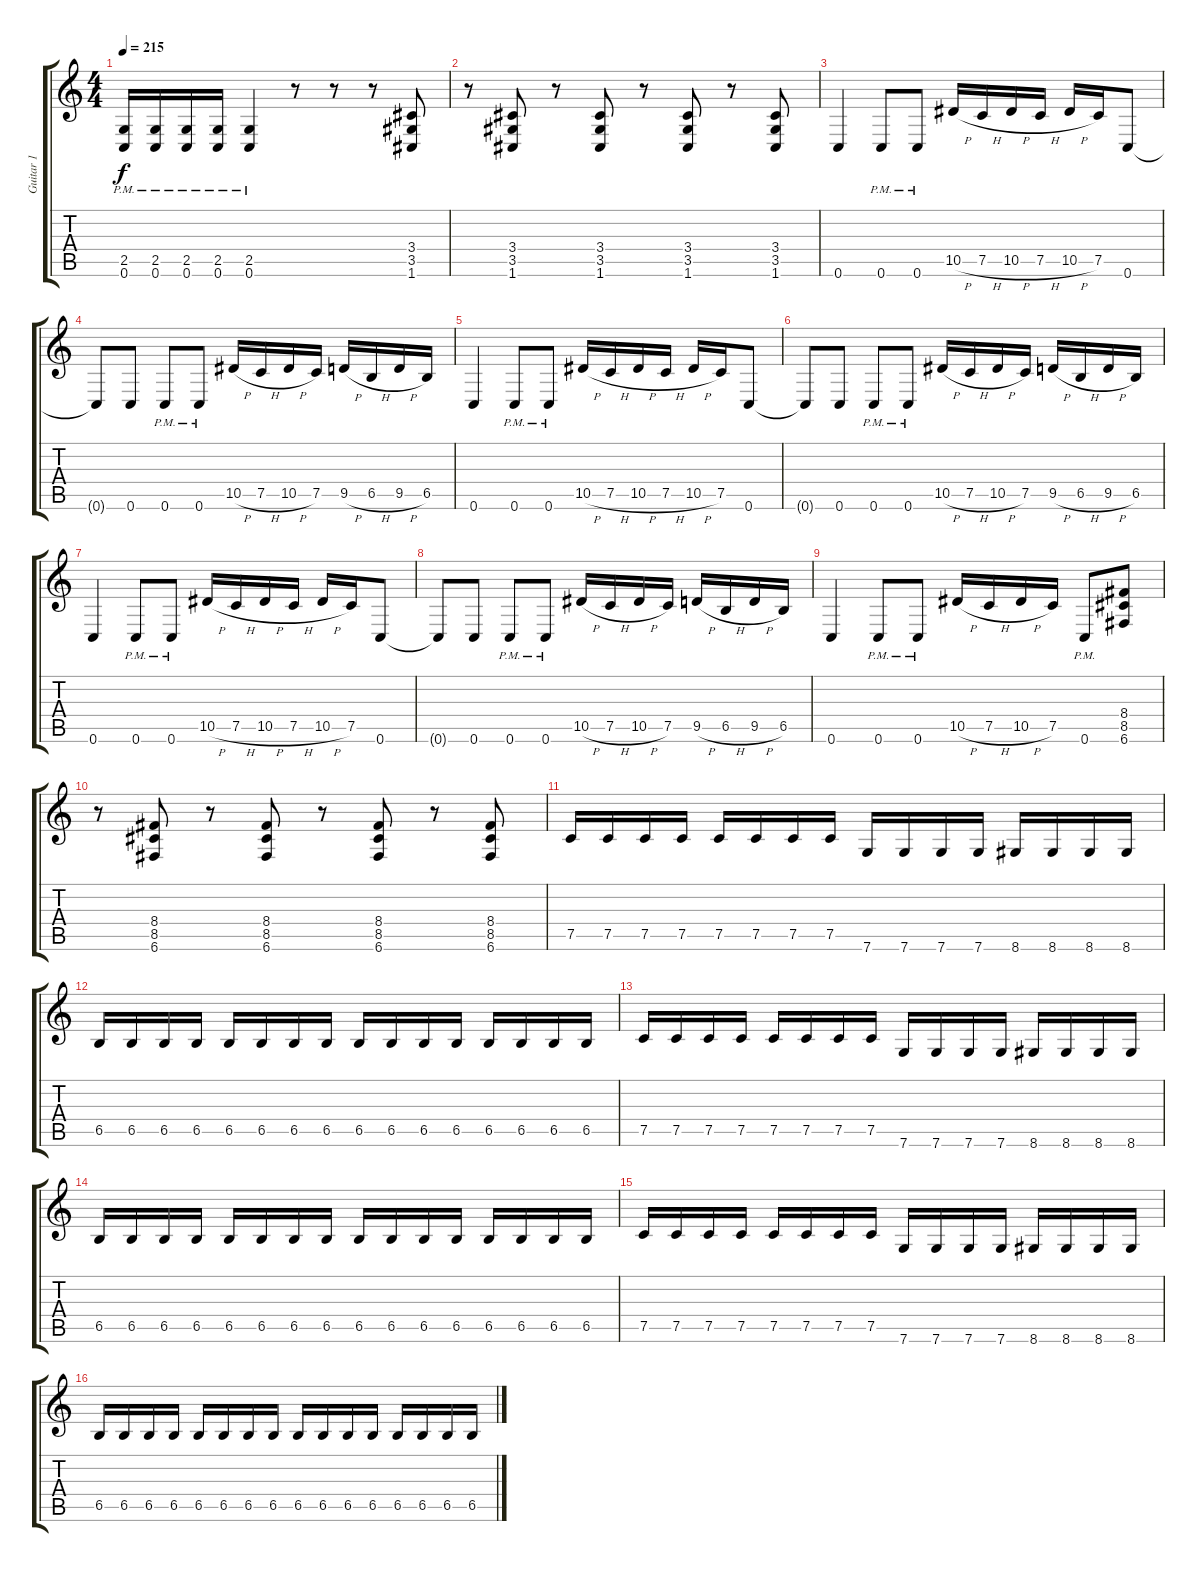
\track ("Guitar 1" "Guitar 1") {instrument distortionguitar}
\staff {score tabs}
\tuning (C4 G3 Eb3 Bb2 F2 C2) {hide}
\ts (4 4)
\tempo 215
\clef g2
\ks c
(2.5{pm} 0.6{pm}).16{dy f} (2.5{pm} 0.6{pm}).16 (2.5{pm} 0.6{pm}).16 (2.5{pm} 0.6{pm}).16 (2.5{pm} 0.6{pm}).4 r.8 r.8 r.8 (3.4 3.5 1.6).8 |
r.8 (3.4 3.5 1.6).8 r.8 (3.4 3.5 1.6).8 r.8 (3.4 3.5 1.6).8 r.8 (3.4 3.5 1.6).8 |
0.6.4 0.6{pm}.8 0.6{pm}.8 10.5{h}.16 7.5{h}.16 10.5{h}.16 7.5{h}.16 10.5{h}.16 7.5.16 0.6.8 |
0.6{t}.8 0.6.8 0.6{pm}.8 0.6{pm}.8 10.5{h}.16 7.5{h}.16 10.5{h}.16 7.5.16 9.5{h}.16 6.5{h}.16 9.5{h}.16 6.5.16 |
0.6.4 0.6{pm}.8 0.6{pm}.8 10.5{h}.16 7.5{h}.16 10.5{h}.16 7.5{h}.16 10.5{h}.16 7.5.16 0.6.8 |
0.6{t}.8 0.6.8 0.6{pm}.8 0.6{pm}.8 10.5{h}.16 7.5{h}.16 10.5{h}.16 7.5.16 9.5{h}.16 6.5{h}.16 9.5{h}.16 6.5.16 |
0.6.4 0.6{pm}.8 0.6{pm}.8 10.5{h}.16 7.5{h}.16 10.5{h}.16 7.5{h}.16 10.5{h}.16 7.5.16 0.6.8 |
0.6{t}.8 0.6.8 0.6{pm}.8 0.6{pm}.8 10.5{h}.16 7.5{h}.16 10.5{h}.16 7.5.16 9.5{h}.16 6.5{h}.16 9.5{h}.16 6.5.16 |
0.6.4 0.6{pm}.8 0.6{pm}.8 10.5{h}.16 7.5{h}.16 10.5{h}.16 7.5.16 0.6{pm}.8 (8.4 8.5 6.6).8 |
r.8 (8.4 8.5 6.6).8 r.8 (8.4 8.5 6.6).8 r.8 (8.4 8.5 6.6).8 r.8 (8.4 8.5 6.6).8 |
7.5.16 7.5.16 7.5.16 7.5.16 7.5.16 7.5.16 7.5.16 7.5.16 7.6.16 7.6.16 7.6.16 7.6.16 8.6.16 8.6.16 8.6.16 8.6.16 |
6.5.16 6.5.16 6.5.16 6.5.16 6.5.16 6.5.16 6.5.16 6.5.16 6.5.16 6.5.16 6.5.16 6.5.16 6.5.16 6.5.16 6.5.16 6.5.16 |
7.5.16 7.5.16 7.5.16 7.5.16 7.5.16 7.5.16 7.5.16 7.5.16 7.6.16 7.6.16 7.6.16 7.6.16 8.6.16 8.6.16 8.6.16 8.6.16 |
6.5.16 6.5.16 6.5.16 6.5.16 6.5.16 6.5.16 6.5.16 6.5.16 6.5.16 6.5.16 6.5.16 6.5.16 6.5.16 6.5.16 6.5.16 6.5.16 |
7.5.16 7.5.16 7.5.16 7.5.16 7.5.16 7.5.16 7.5.16 7.5.16 7.6.16 7.6.16 7.6.16 7.6.16 8.6.16 8.6.16 8.6.16 8.6.16 |
6.5.16 6.5.16 6.5.16 6.5.16 6.5.16 6.5.16 6.5.16 6.5.16 6.5.16 6.5.16 6.5.16 6.5.16 6.5.16 6.5.16 6.5.16 6.5.16
